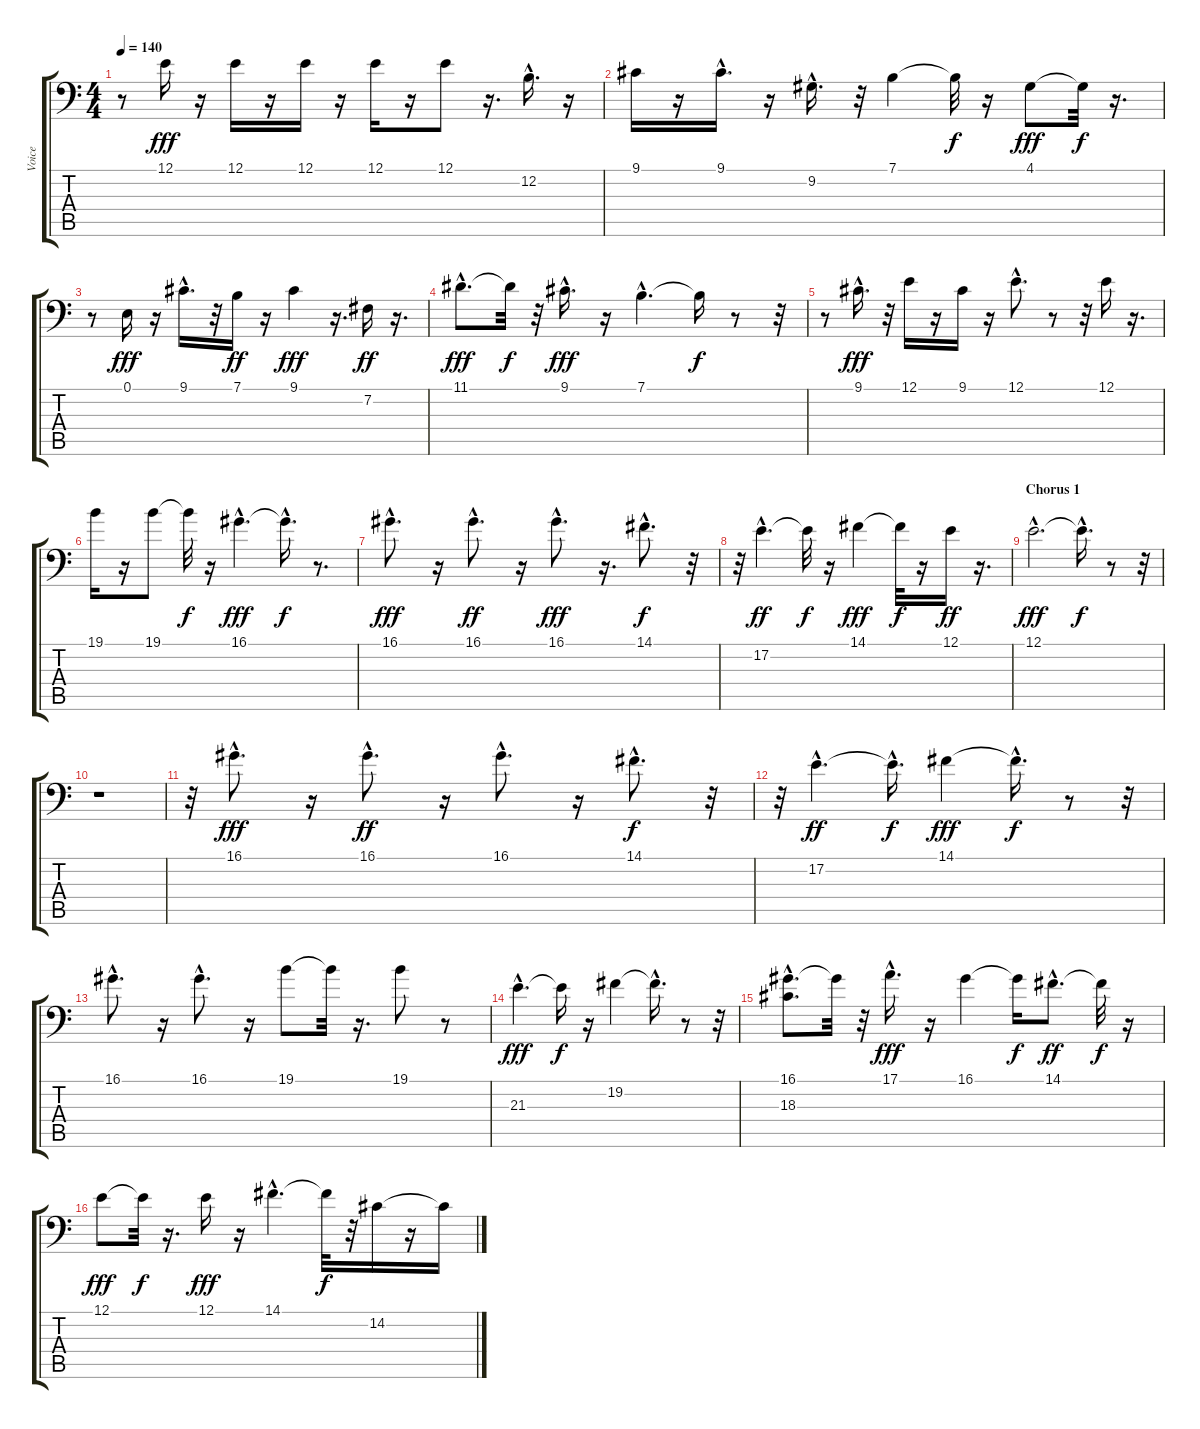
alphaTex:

\track ("Voice" "Voice") {instrument baritonesax}
\staff {score tabs}
\tuning (E3 B2 G2 D2 A1 E1) {hide}
\ts (4 4)
\tempo 140
\clef f4
\ks c
r.8{dy fff} 12.1.16 r.16 12.1.16 r.16 12.1.16 r.16 12.1.16 r.16 12.1.8 r.16{d} 12.2{hac}.16{d} r.16 |
9.1.16 r.16 9.1{hac}.16{d} r.16 9.2{hac}.16{d} r.32 7.1.4 7.1{t}.32{dy f} r.16 4.1.8{dy fff} 4.1{t}.32{dy f} r.16{d} |
r.8 0.1.16{dy fff} r.16 9.1{hac}.16{d} r.32 7.1.16{dy ff} r.16 9.1.4{dy fff} r.16{d} 7.2.16{dy ff} r.16{d} |
11.1{hac}.8{d dy fff} 11.1{t}.32{dy f} r.32 9.1{hac}.16{d dy fff} r.16 7.1{hac}.4{d} 7.1{t}.16{dy f} r.8 r.32 |
r.8 9.1{hac}.16{d dy fff} r.32 12.1.16 r.16 9.1.16 r.16 12.1{hac}.8{d} r.8 r.32 12.1.16 r.16{d} |
19.1.16 r.16 19.1.8 19.1{t}.32{dy f} r.16 16.1{hac}.4{d dy fff} 16.1{hac t}.16{d dy f} r.8{d} |
16.1{hac}.8{d dy fff} r.16 16.1{hac}.8{d dy ff} r.16 16.1{hac}.8{d dy fff} r.16{d} 14.1{hac}.8{d dy f} r.32 |
r.32 17.2{hac}.4{d dy ff} 17.2{t}.32{dy f} r.16 14.1.4{dy fff} 14.1{t}.32{dy f} r.16 12.1.16{dy ff} r.16{d} |
\section ("" "Chorus 1")
12.1{hac}.2{d dy fff} 12.1{hac t}.16{d dy f} r.8 r.32 |
r.1 |
r.32 16.1{hac}.8{d dy fff} r.16 16.1{hac}.8{d dy ff} r.16 16.1{hac}.8{d} r.16 14.1{hac}.8{d dy f} r.32 |
r.32 17.2{hac}.4{d dy ff} 17.2{hac t}.16{d dy f} 14.1.4{dy fff} 14.1{hac t}.16{d dy f} r.8 r.32 |
16.1{hac}.8{d} r.16 16.1{hac}.8{d} r.16 19.1.8 19.1{t}.32 r.16{d} 19.1.8 r.8 |
21.3{hac}.4{d dy fff} 21.3{t}.16{dy f} r.16 19.2.4 19.2{hac t}.16{d} r.8 r.32 |
(16.1{hac} 18.3).8{d} 16.1{t}.32 r.32 17.1{hac}.16{d dy fff} r.16 16.1.4 16.1{t}.16{dy f} 14.1{hac}.8{d dy ff} 14.1{t}.32{dy f} r.16 |
12.1.8{dy fff} 12.1{t}.32{dy f} r.16{d} 12.1.16{dy fff} r.16 14.1{hac}.4{d} 14.1{t}.32{dy f} r.32 14.2.16 r.16 14.2{t}.16
